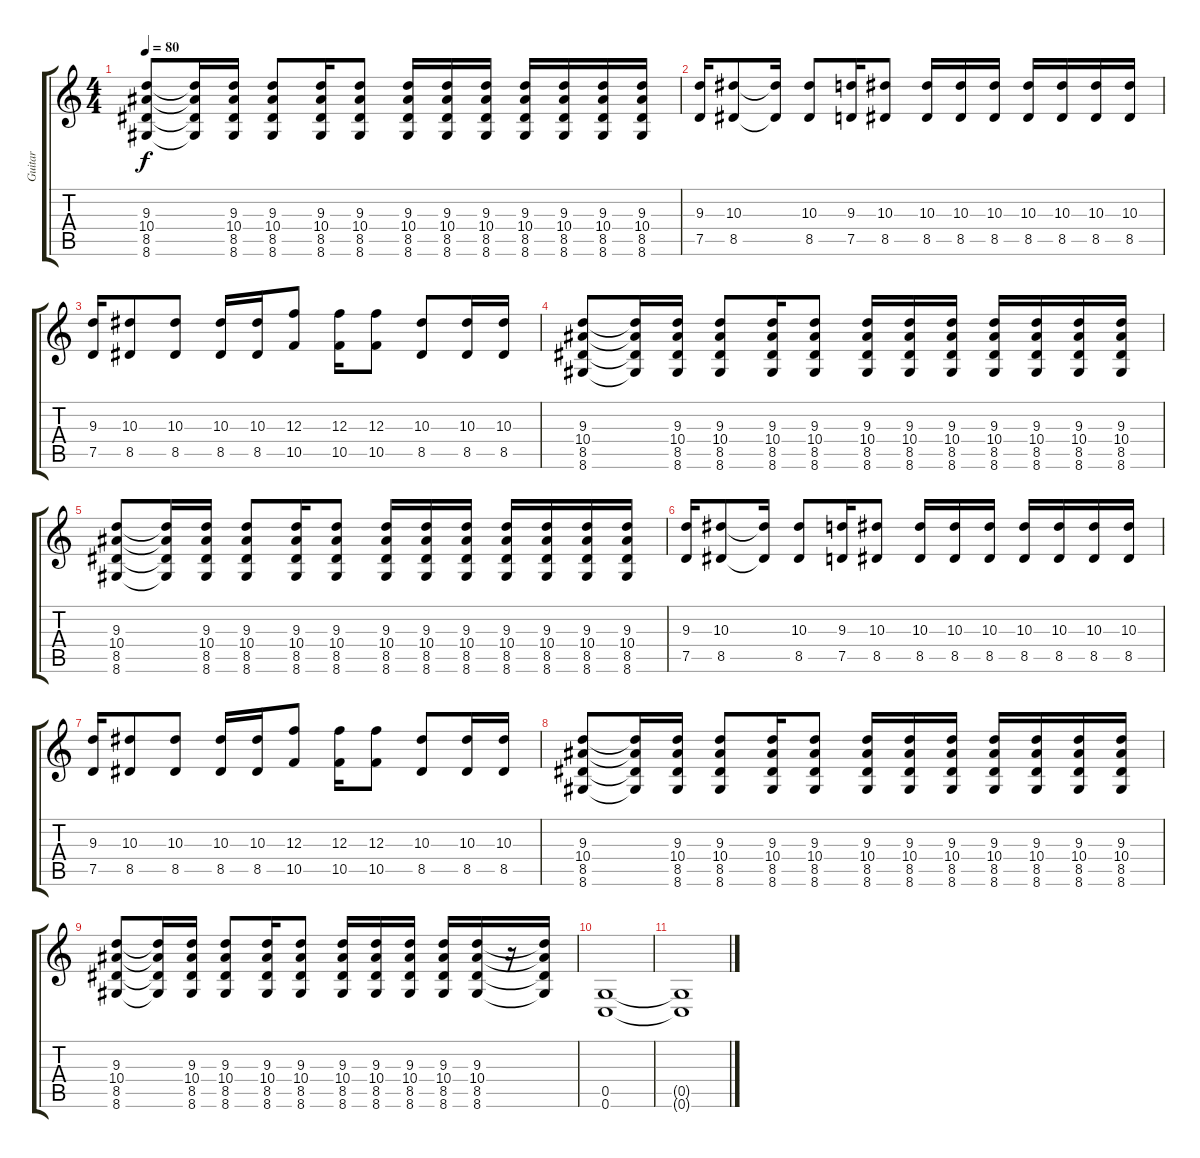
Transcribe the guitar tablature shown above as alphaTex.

\track ("Guitar" "Guitar") {instrument distortionguitar}
\staff {score tabs}
\tuning (D4 A3 F3 C3 G2 C2) {hide}
\ts (4 4)
\tempo 80
\clef g2
\ks c
(9.3 10.4 8.5 8.6).8{dy f} (9.3{t} 10.4{t} 8.5{t} 8.6{t}).16 (9.3 10.4 8.5 8.6).16 (9.3 10.4 8.5 8.6).8 (9.3 10.4 8.5 8.6).16 (9.3 10.4 8.5 8.6).8 (9.3 10.4 8.5 8.6).16 (9.3 10.4 8.5 8.6).16 (9.3 10.4 8.5 8.6).16 (9.3 10.4 8.5 8.6).16 (9.3 10.4 8.5 8.6).16 (9.3 10.4 8.5 8.6).16 (9.3 10.4 8.5 8.6).16 |
(9.3 7.5).16 (10.3 8.5).8 (10.3{t} 8.5{t}).16 (10.3 8.5).8 (9.3 7.5).16 (10.3 8.5).8 (10.3 8.5).16 (10.3 8.5).16 (10.3 8.5).16 (10.3 8.5).16 (10.3 8.5).16 (10.3 8.5).16 (10.3 8.5).16 |
(9.3 7.5).16 (10.3 8.5).8 (10.3 8.5).8 (10.3 8.5).16 (10.3 8.5).16 (12.3 10.5).8 (12.3 10.5).16 (12.3 10.5).8 (10.3 8.5).8 (10.3 8.5).16 (10.3 8.5).16 |
(9.3 10.4 8.5 8.6).8 (9.3{t} 10.4{t} 8.5{t} 8.6{t}).16 (9.3 10.4 8.5 8.6).16 (9.3 10.4 8.5 8.6).8 (9.3 10.4 8.5 8.6).16 (9.3 10.4 8.5 8.6).8 (9.3 10.4 8.5 8.6).16 (9.3 10.4 8.5 8.6).16 (9.3 10.4 8.5 8.6).16 (9.3 10.4 8.5 8.6).16 (9.3 10.4 8.5 8.6).16 (9.3 10.4 8.5 8.6).16 (9.3 10.4 8.5 8.6).16 |
(9.3 10.4 8.5 8.6).8 (9.3{t} 10.4{t} 8.5{t} 8.6{t}).16 (9.3 10.4 8.5 8.6).16 (9.3 10.4 8.5 8.6).8 (9.3 10.4 8.5 8.6).16 (9.3 10.4 8.5 8.6).8 (9.3 10.4 8.5 8.6).16 (9.3 10.4 8.5 8.6).16 (9.3 10.4 8.5 8.6).16 (9.3 10.4 8.5 8.6).16 (9.3 10.4 8.5 8.6).16 (9.3 10.4 8.5 8.6).16 (9.3 10.4 8.5 8.6).16 |
(9.3 7.5).16 (10.3 8.5).8 (10.3{t} 8.5{t}).16 (10.3 8.5).8 (9.3 7.5).16 (10.3 8.5).8 (10.3 8.5).16 (10.3 8.5).16 (10.3 8.5).16 (10.3 8.5).16 (10.3 8.5).16 (10.3 8.5).16 (10.3 8.5).16 |
(9.3 7.5).16 (10.3 8.5).8 (10.3 8.5).8 (10.3 8.5).16 (10.3 8.5).16 (12.3 10.5).8 (12.3 10.5).16 (12.3 10.5).8 (10.3 8.5).8 (10.3 8.5).16 (10.3 8.5).16 |
(9.3 10.4 8.5 8.6).8 (9.3{t} 10.4{t} 8.5{t} 8.6{t}).16 (9.3 10.4 8.5 8.6).16 (9.3 10.4 8.5 8.6).8 (9.3 10.4 8.5 8.6).16 (9.3 10.4 8.5 8.6).8 (9.3 10.4 8.5 8.6).16 (9.3 10.4 8.5 8.6).16 (9.3 10.4 8.5 8.6).16 (9.3 10.4 8.5 8.6).16 (9.3 10.4 8.5 8.6).16 (9.3 10.4 8.5 8.6).16 (9.3 10.4 8.5 8.6).16 |
(9.3 10.4 8.5 8.6).8 (9.3{t} 10.4{t} 8.5{t} 8.6{t}).16 (9.3 10.4 8.5 8.6).16 (9.3 10.4 8.5 8.6).8 (9.3 10.4 8.5 8.6).16 (9.3 10.4 8.5 8.6).8 (9.3 10.4 8.5 8.6).16 (9.3 10.4 8.5 8.6).16 (9.3 10.4 8.5 8.6).16 (9.3 10.4 8.5 8.6).16 (9.3 10.4 8.5 8.6).16 r.16 (9.3{t} 10.4{t} 8.5{t} 8.6{t}).16 |
(0.5 0.6).1 |
(0.5{t} 0.6{t}).1
